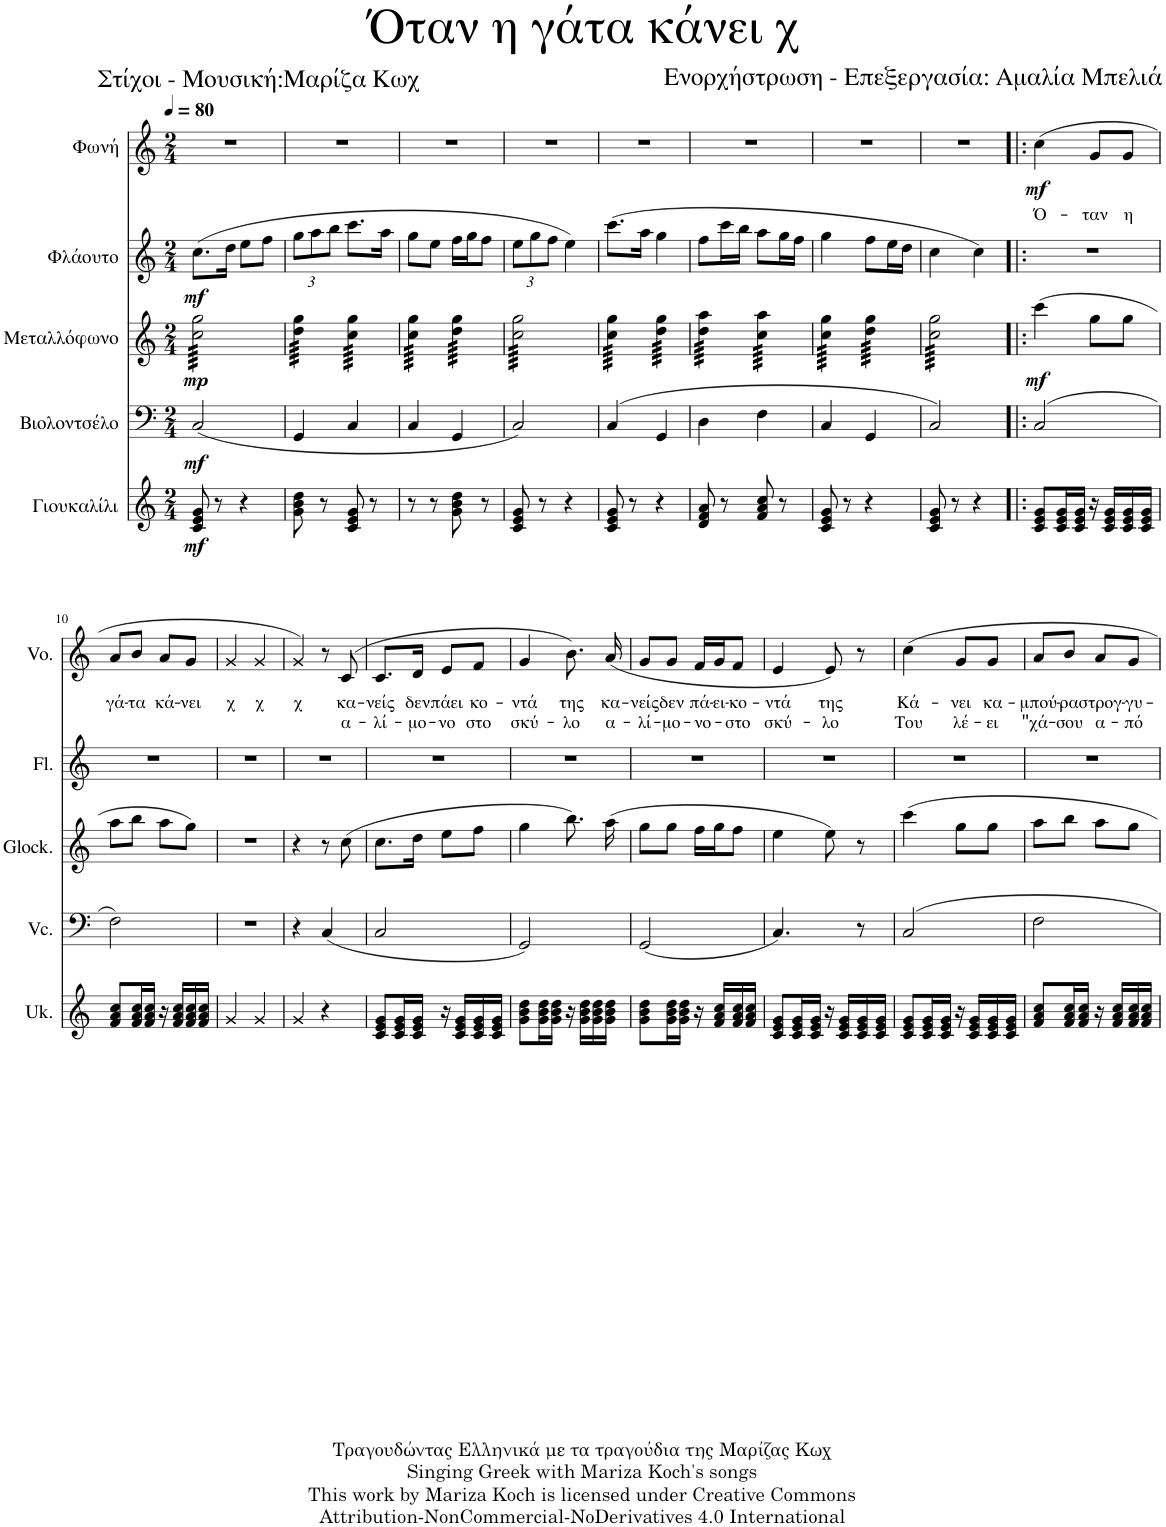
**kern	**dynam	**kern	**dynam	**kern	**dynam	**kern	**dynam	**kern	**text	**text	**dynam
*part5	*part5	*part4	*part4	*part3	*part3	*part2	*part2	*part1	*part1	*part1	*part1
*staff5	*staff5	*staff4	*staff4	*staff3	*staff3	*staff2	*staff2	*staff1	*staff1	*staff1	*staff1
*I"Γιουκαλίλι	*	*I"Βιολοντσέλο	*	*I"Μεταλλόφωνο	*	*I"Φλάουτο	*	*I"Φωνή	*	*	*
*clefG2	*	*clefF4	*	*clefG2	*	*clefG2	*	*clefG2	*	*	*
*	*	*	*	*Trd-14c-24	*	*	*	*	*	*	*
*k[]	*	*k[]	*	*k[]	*	*k[]	*	*k[]	*	*	*
*M2/4	*	*M2/4	*	*M2/4	*	*M2/4	*	*M2/4	*	*	*
*MM80	*	*MM80	*	*MM80	*	*MM80	*	*MM80	*	*	*
=1	=1	=1	=1	=1	=1	=1	=1	=1	=1	=1	=1
!	!LO:DY:b	!	!LO:DY:b	!	!LO:DY:b	!	!LO:DY:b	!	!	!	!
*	*	*	*	*tremolo	*	*	*	*	*	*	*
8c/ 8e/ 8g/	mf	(2C/	mf	64cc\ 64gg\LLLL	mp	(8.cc\L	mf	2r	.	.	.
.	.	.	.	64cc\ 64gg\	.	.	.	.	.	.	.
.	.	.	.	64cc\ 64gg\	.	.	.	.	.	.	.
.	.	.	.	64cc\ 64gg\	.	.	.	.	.	.	.
.	.	.	.	64cc\ 64gg\	.	.	.	.	.	.	.
.	.	.	.	64cc\ 64gg\	.	.	.	.	.	.	.
.	.	.	.	64cc\ 64gg\	.	.	.	.	.	.	.
.	.	.	.	64cc\ 64gg\	.	.	.	.	.	.	.
8r	.	.	.	64cc\ 64gg\	.	.	.	.	.	.	.
.	.	.	.	64cc\ 64gg\	.	.	.	.	.	.	.
.	.	.	.	64cc\ 64gg\	.	.	.	.	.	.	.
.	.	.	.	64cc\ 64gg\	.	.	.	.	.	.	.
.	.	.	.	64cc\ 64gg\	.	16dd\Jk	.	.	.	.	.
.	.	.	.	64cc\ 64gg\	.	.	.	.	.	.	.
.	.	.	.	64cc\ 64gg\	.	.	.	.	.	.	.
.	.	.	.	64cc\ 64gg\	.	.	.	.	.	.	.
4r	.	.	.	64cc\ 64gg\	.	8ee\L	.	.	.	.	.
.	.	.	.	64cc\ 64gg\	.	.	.	.	.	.	.
.	.	.	.	64cc\ 64gg\	.	.	.	.	.	.	.
.	.	.	.	64cc\ 64gg\	.	.	.	.	.	.	.
.	.	.	.	64cc\ 64gg\	.	.	.	.	.	.	.
.	.	.	.	64cc\ 64gg\	.	.	.	.	.	.	.
.	.	.	.	64cc\ 64gg\	.	.	.	.	.	.	.
.	.	.	.	64cc\ 64gg\	.	.	.	.	.	.	.
.	.	.	.	64cc\ 64gg\	.	8ff\J	.	.	.	.	.
.	.	.	.	64cc\ 64gg\	.	.	.	.	.	.	.
.	.	.	.	64cc\ 64gg\	.	.	.	.	.	.	.
.	.	.	.	64cc\ 64gg\	.	.	.	.	.	.	.
.	.	.	.	64cc\ 64gg\	.	.	.	.	.	.	.
.	.	.	.	64cc\ 64gg\	.	.	.	.	.	.	.
.	.	.	.	64cc\ 64gg\	.	.	.	.	.	.	.
.	.	.	.	64cc\ 64gg\JJJJ	.	.	.	.	.	.	.
=2	=2	=2	=2	=2	=2	=2	=2	=2	=2	=2	=2
*	*	*	*	*	*	*Xbrackettup	*	*	*	*	*
8g\ 8b\ 8dd\	.	4GG/	.	64dd\ 64gg\LLLL	.	12gg\L	.	2r	.	.	.
.	.	.	.	64dd\ 64gg\	.	.	.	.	.	.	.
.	.	.	.	64dd\ 64gg\	.	.	.	.	.	.	.
.	.	.	.	64dd\ 64gg\	.	.	.	.	.	.	.
.	.	.	.	64dd\ 64gg\	.	.	.	.	.	.	.
.	.	.	.	64dd\ 64gg\	.	.	.	.	.	.	.
.	.	.	.	.	.	12aa\	.	.	.	.	.
.	.	.	.	64dd\ 64gg\	.	.	.	.	.	.	.
.	.	.	.	64dd\ 64gg\	.	.	.	.	.	.	.
8r	.	.	.	64dd\ 64gg\	.	.	.	.	.	.	.
.	.	.	.	64dd\ 64gg\	.	.	.	.	.	.	.
.	.	.	.	64dd\ 64gg\	.	.	.	.	.	.	.
.	.	.	.	.	.	12bb\J	.	.	.	.	.
.	.	.	.	64dd\ 64gg\	.	.	.	.	.	.	.
.	.	.	.	64dd\ 64gg\	.	.	.	.	.	.	.
.	.	.	.	64dd\ 64gg\	.	.	.	.	.	.	.
.	.	.	.	64dd\ 64gg\	.	.	.	.	.	.	.
.	.	.	.	64dd\ 64gg\JJJJ	.	.	.	.	.	.	.
8c/ 8e/ 8g/	.	4C/	.	64cc\ 64gg\LLLL	.	8.ccc\L	.	.	.	.	.
.	.	.	.	64cc\ 64gg\	.	.	.	.	.	.	.
.	.	.	.	64cc\ 64gg\	.	.	.	.	.	.	.
.	.	.	.	64cc\ 64gg\	.	.	.	.	.	.	.
.	.	.	.	64cc\ 64gg\	.	.	.	.	.	.	.
.	.	.	.	64cc\ 64gg\	.	.	.	.	.	.	.
.	.	.	.	64cc\ 64gg\	.	.	.	.	.	.	.
.	.	.	.	64cc\ 64gg\	.	.	.	.	.	.	.
8r	.	.	.	64cc\ 64gg\	.	.	.	.	.	.	.
.	.	.	.	64cc\ 64gg\	.	.	.	.	.	.	.
.	.	.	.	64cc\ 64gg\	.	.	.	.	.	.	.
.	.	.	.	64cc\ 64gg\	.	.	.	.	.	.	.
.	.	.	.	64cc\ 64gg\	.	16aa\Jk	.	.	.	.	.
.	.	.	.	64cc\ 64gg\	.	.	.	.	.	.	.
.	.	.	.	64cc\ 64gg\	.	.	.	.	.	.	.
.	.	.	.	64cc\ 64gg\JJJJ	.	.	.	.	.	.	.
=3	=3	=3	=3	=3	=3	=3	=3	=3	=3	=3	=3
8r	.	4C/	.	64cc\ 64gg\LLLL	.	8gg\L	.	2r	.	.	.
.	.	.	.	64cc\ 64gg\	.	.	.	.	.	.	.
.	.	.	.	64cc\ 64gg\	.	.	.	.	.	.	.
.	.	.	.	64cc\ 64gg\	.	.	.	.	.	.	.
.	.	.	.	64cc\ 64gg\	.	.	.	.	.	.	.
.	.	.	.	64cc\ 64gg\	.	.	.	.	.	.	.
.	.	.	.	64cc\ 64gg\	.	.	.	.	.	.	.
.	.	.	.	64cc\ 64gg\	.	.	.	.	.	.	.
8r	.	.	.	64cc\ 64gg\	.	8ee\J	.	.	.	.	.
.	.	.	.	64cc\ 64gg\	.	.	.	.	.	.	.
.	.	.	.	64cc\ 64gg\	.	.	.	.	.	.	.
.	.	.	.	64cc\ 64gg\	.	.	.	.	.	.	.
.	.	.	.	64cc\ 64gg\	.	.	.	.	.	.	.
.	.	.	.	64cc\ 64gg\	.	.	.	.	.	.	.
.	.	.	.	64cc\ 64gg\	.	.	.	.	.	.	.
.	.	.	.	64cc\ 64gg\JJJJ	.	.	.	.	.	.	.
8g\ 8b\ 8dd\	.	4GG/	.	64dd\ 64gg\LLLL	.	16ff\LL	.	.	.	.	.
.	.	.	.	64dd\ 64gg\	.	.	.	.	.	.	.
.	.	.	.	64dd\ 64gg\	.	.	.	.	.	.	.
.	.	.	.	64dd\ 64gg\	.	.	.	.	.	.	.
.	.	.	.	64dd\ 64gg\	.	16gg\J	.	.	.	.	.
.	.	.	.	64dd\ 64gg\	.	.	.	.	.	.	.
.	.	.	.	64dd\ 64gg\	.	.	.	.	.	.	.
.	.	.	.	64dd\ 64gg\	.	.	.	.	.	.	.
8r	.	.	.	64dd\ 64gg\	.	8ff\J	.	.	.	.	.
.	.	.	.	64dd\ 64gg\	.	.	.	.	.	.	.
.	.	.	.	64dd\ 64gg\	.	.	.	.	.	.	.
.	.	.	.	64dd\ 64gg\	.	.	.	.	.	.	.
.	.	.	.	64dd\ 64gg\	.	.	.	.	.	.	.
.	.	.	.	64dd\ 64gg\	.	.	.	.	.	.	.
.	.	.	.	64dd\ 64gg\	.	.	.	.	.	.	.
.	.	.	.	64dd\ 64gg\JJJJ	.	.	.	.	.	.	.
=4	=4	=4	=4	=4	=4	=4	=4	=4	=4	=4	=4
8c/ 8e/ 8g/	.	2C/)	.	64cc\ 64gg\LLLL	.	12ee\L	.	2r	.	.	.
.	.	.	.	64cc\ 64gg\	.	.	.	.	.	.	.
.	.	.	.	64cc\ 64gg\	.	.	.	.	.	.	.
.	.	.	.	64cc\ 64gg\	.	.	.	.	.	.	.
.	.	.	.	64cc\ 64gg\	.	.	.	.	.	.	.
.	.	.	.	64cc\ 64gg\	.	.	.	.	.	.	.
.	.	.	.	.	.	12gg\	.	.	.	.	.
.	.	.	.	64cc\ 64gg\	.	.	.	.	.	.	.
.	.	.	.	64cc\ 64gg\	.	.	.	.	.	.	.
8r	.	.	.	64cc\ 64gg\	.	.	.	.	.	.	.
.	.	.	.	64cc\ 64gg\	.	.	.	.	.	.	.
.	.	.	.	64cc\ 64gg\	.	.	.	.	.	.	.
.	.	.	.	.	.	12ff\J	.	.	.	.	.
.	.	.	.	64cc\ 64gg\	.	.	.	.	.	.	.
.	.	.	.	64cc\ 64gg\	.	.	.	.	.	.	.
.	.	.	.	64cc\ 64gg\	.	.	.	.	.	.	.
.	.	.	.	64cc\ 64gg\	.	.	.	.	.	.	.
.	.	.	.	64cc\ 64gg\	.	.	.	.	.	.	.
4r	.	.	.	64cc\ 64gg\	.	4ee\)	.	.	.	.	.
.	.	.	.	64cc\ 64gg\	.	.	.	.	.	.	.
.	.	.	.	64cc\ 64gg\	.	.	.	.	.	.	.
.	.	.	.	64cc\ 64gg\	.	.	.	.	.	.	.
.	.	.	.	64cc\ 64gg\	.	.	.	.	.	.	.
.	.	.	.	64cc\ 64gg\	.	.	.	.	.	.	.
.	.	.	.	64cc\ 64gg\	.	.	.	.	.	.	.
.	.	.	.	64cc\ 64gg\	.	.	.	.	.	.	.
.	.	.	.	64cc\ 64gg\	.	.	.	.	.	.	.
.	.	.	.	64cc\ 64gg\	.	.	.	.	.	.	.
.	.	.	.	64cc\ 64gg\	.	.	.	.	.	.	.
.	.	.	.	64cc\ 64gg\	.	.	.	.	.	.	.
.	.	.	.	64cc\ 64gg\	.	.	.	.	.	.	.
.	.	.	.	64cc\ 64gg\	.	.	.	.	.	.	.
.	.	.	.	64cc\ 64gg\	.	.	.	.	.	.	.
.	.	.	.	64cc\ 64gg\JJJJ	.	.	.	.	.	.	.
=5	=5	=5	=5	=5	=5	=5	=5	=5	=5	=5	=5
8c/ 8e/ 8g/	.	(4C/	.	64cc\ 64gg\LLLL	.	(8.ccc\L	.	2r	.	.	.
.	.	.	.	64cc\ 64gg\	.	.	.	.	.	.	.
.	.	.	.	64cc\ 64gg\	.	.	.	.	.	.	.
.	.	.	.	64cc\ 64gg\	.	.	.	.	.	.	.
.	.	.	.	64cc\ 64gg\	.	.	.	.	.	.	.
.	.	.	.	64cc\ 64gg\	.	.	.	.	.	.	.
.	.	.	.	64cc\ 64gg\	.	.	.	.	.	.	.
.	.	.	.	64cc\ 64gg\	.	.	.	.	.	.	.
8r	.	.	.	64cc\ 64gg\	.	.	.	.	.	.	.
.	.	.	.	64cc\ 64gg\	.	.	.	.	.	.	.
.	.	.	.	64cc\ 64gg\	.	.	.	.	.	.	.
.	.	.	.	64cc\ 64gg\	.	.	.	.	.	.	.
.	.	.	.	64cc\ 64gg\	.	16aa\Jk	.	.	.	.	.
.	.	.	.	64cc\ 64gg\	.	.	.	.	.	.	.
.	.	.	.	64cc\ 64gg\	.	.	.	.	.	.	.
.	.	.	.	64cc\ 64gg\JJJJ	.	.	.	.	.	.	.
4r	.	4GG/	.	64dd\ 64gg\LLLL	.	4gg\	.	.	.	.	.
.	.	.	.	64dd\ 64gg\	.	.	.	.	.	.	.
.	.	.	.	64dd\ 64gg\	.	.	.	.	.	.	.
.	.	.	.	64dd\ 64gg\	.	.	.	.	.	.	.
.	.	.	.	64dd\ 64gg\	.	.	.	.	.	.	.
.	.	.	.	64dd\ 64gg\	.	.	.	.	.	.	.
.	.	.	.	64dd\ 64gg\	.	.	.	.	.	.	.
.	.	.	.	64dd\ 64gg\	.	.	.	.	.	.	.
.	.	.	.	64dd\ 64gg\	.	.	.	.	.	.	.
.	.	.	.	64dd\ 64gg\	.	.	.	.	.	.	.
.	.	.	.	64dd\ 64gg\	.	.	.	.	.	.	.
.	.	.	.	64dd\ 64gg\	.	.	.	.	.	.	.
.	.	.	.	64dd\ 64gg\	.	.	.	.	.	.	.
.	.	.	.	64dd\ 64gg\	.	.	.	.	.	.	.
.	.	.	.	64dd\ 64gg\	.	.	.	.	.	.	.
.	.	.	.	64dd\ 64gg\JJJJ	.	.	.	.	.	.	.
=6	=6	=6	=6	=6	=6	=6	=6	=6	=6	=6	=6
8d/ 8f/ 8a/	.	4D\	.	64dd\ 64aa\LLLL	.	8ff\L	.	2r	.	.	.
.	.	.	.	64dd\ 64aa\	.	.	.	.	.	.	.
.	.	.	.	64dd\ 64aa\	.	.	.	.	.	.	.
.	.	.	.	64dd\ 64aa\	.	.	.	.	.	.	.
.	.	.	.	64dd\ 64aa\	.	.	.	.	.	.	.
.	.	.	.	64dd\ 64aa\	.	.	.	.	.	.	.
.	.	.	.	64dd\ 64aa\	.	.	.	.	.	.	.
.	.	.	.	64dd\ 64aa\	.	.	.	.	.	.	.
8r	.	.	.	64dd\ 64aa\	.	16ccc\L	.	.	.	.	.
.	.	.	.	64dd\ 64aa\	.	.	.	.	.	.	.
.	.	.	.	64dd\ 64aa\	.	.	.	.	.	.	.
.	.	.	.	64dd\ 64aa\	.	.	.	.	.	.	.
.	.	.	.	64dd\ 64aa\	.	16bb\JJ	.	.	.	.	.
.	.	.	.	64dd\ 64aa\	.	.	.	.	.	.	.
.	.	.	.	64dd\ 64aa\	.	.	.	.	.	.	.
.	.	.	.	64dd\ 64aa\JJJJ	.	.	.	.	.	.	.
8f/ 8a/ 8cc/	.	4F\	.	64cc\ 64aa\LLLL	.	8aa\L	.	.	.	.	.
.	.	.	.	64cc\ 64aa\	.	.	.	.	.	.	.
.	.	.	.	64cc\ 64aa\	.	.	.	.	.	.	.
.	.	.	.	64cc\ 64aa\	.	.	.	.	.	.	.
.	.	.	.	64cc\ 64aa\	.	.	.	.	.	.	.
.	.	.	.	64cc\ 64aa\	.	.	.	.	.	.	.
.	.	.	.	64cc\ 64aa\	.	.	.	.	.	.	.
.	.	.	.	64cc\ 64aa\	.	.	.	.	.	.	.
8r	.	.	.	64cc\ 64aa\	.	16gg\L	.	.	.	.	.
.	.	.	.	64cc\ 64aa\	.	.	.	.	.	.	.
.	.	.	.	64cc\ 64aa\	.	.	.	.	.	.	.
.	.	.	.	64cc\ 64aa\	.	.	.	.	.	.	.
.	.	.	.	64cc\ 64aa\	.	16ff\JJ	.	.	.	.	.
.	.	.	.	64cc\ 64aa\	.	.	.	.	.	.	.
.	.	.	.	64cc\ 64aa\	.	.	.	.	.	.	.
.	.	.	.	64cc\ 64aa\JJJJ	.	.	.	.	.	.	.
=7	=7	=7	=7	=7	=7	=7	=7	=7	=7	=7	=7
8c/ 8e/ 8g/	.	4C/	.	64cc\ 64gg\LLLL	.	4gg\	.	2r	.	.	.
.	.	.	.	64cc\ 64gg\	.	.	.	.	.	.	.
.	.	.	.	64cc\ 64gg\	.	.	.	.	.	.	.
.	.	.	.	64cc\ 64gg\	.	.	.	.	.	.	.
.	.	.	.	64cc\ 64gg\	.	.	.	.	.	.	.
.	.	.	.	64cc\ 64gg\	.	.	.	.	.	.	.
.	.	.	.	64cc\ 64gg\	.	.	.	.	.	.	.
.	.	.	.	64cc\ 64gg\	.	.	.	.	.	.	.
8r	.	.	.	64cc\ 64gg\	.	.	.	.	.	.	.
.	.	.	.	64cc\ 64gg\	.	.	.	.	.	.	.
.	.	.	.	64cc\ 64gg\	.	.	.	.	.	.	.
.	.	.	.	64cc\ 64gg\	.	.	.	.	.	.	.
.	.	.	.	64cc\ 64gg\	.	.	.	.	.	.	.
.	.	.	.	64cc\ 64gg\	.	.	.	.	.	.	.
.	.	.	.	64cc\ 64gg\	.	.	.	.	.	.	.
.	.	.	.	64cc\ 64gg\JJJJ	.	.	.	.	.	.	.
4r	.	4GG/	.	64dd\ 64gg\LLLL	.	8ff\L	.	.	.	.	.
.	.	.	.	64dd\ 64gg\	.	.	.	.	.	.	.
.	.	.	.	64dd\ 64gg\	.	.	.	.	.	.	.
.	.	.	.	64dd\ 64gg\	.	.	.	.	.	.	.
.	.	.	.	64dd\ 64gg\	.	.	.	.	.	.	.
.	.	.	.	64dd\ 64gg\	.	.	.	.	.	.	.
.	.	.	.	64dd\ 64gg\	.	.	.	.	.	.	.
.	.	.	.	64dd\ 64gg\	.	.	.	.	.	.	.
.	.	.	.	64dd\ 64gg\	.	16ee\L	.	.	.	.	.
.	.	.	.	64dd\ 64gg\	.	.	.	.	.	.	.
.	.	.	.	64dd\ 64gg\	.	.	.	.	.	.	.
.	.	.	.	64dd\ 64gg\	.	.	.	.	.	.	.
.	.	.	.	64dd\ 64gg\	.	16dd\JJ	.	.	.	.	.
.	.	.	.	64dd\ 64gg\	.	.	.	.	.	.	.
.	.	.	.	64dd\ 64gg\	.	.	.	.	.	.	.
.	.	.	.	64dd\ 64gg\JJJJ	.	.	.	.	.	.	.
=8	=8	=8	=8	=8	=8	=8	=8	=8	=8	=8	=8
8c/ 8e/ 8g/	.	2C/)	.	64cc\ 64gg\LLLL	.	4cc\	.	2r	.	.	.
.	.	.	.	64cc\ 64gg\	.	.	.	.	.	.	.
.	.	.	.	64cc\ 64gg\	.	.	.	.	.	.	.
.	.	.	.	64cc\ 64gg\	.	.	.	.	.	.	.
.	.	.	.	64cc\ 64gg\	.	.	.	.	.	.	.
.	.	.	.	64cc\ 64gg\	.	.	.	.	.	.	.
.	.	.	.	64cc\ 64gg\	.	.	.	.	.	.	.
.	.	.	.	64cc\ 64gg\	.	.	.	.	.	.	.
8r	.	.	.	64cc\ 64gg\	.	.	.	.	.	.	.
.	.	.	.	64cc\ 64gg\	.	.	.	.	.	.	.
.	.	.	.	64cc\ 64gg\	.	.	.	.	.	.	.
.	.	.	.	64cc\ 64gg\	.	.	.	.	.	.	.
.	.	.	.	64cc\ 64gg\	.	.	.	.	.	.	.
.	.	.	.	64cc\ 64gg\	.	.	.	.	.	.	.
.	.	.	.	64cc\ 64gg\	.	.	.	.	.	.	.
.	.	.	.	64cc\ 64gg\	.	.	.	.	.	.	.
4r	.	.	.	64cc\ 64gg\	.	4cc\)	.	.	.	.	.
.	.	.	.	64cc\ 64gg\	.	.	.	.	.	.	.
.	.	.	.	64cc\ 64gg\	.	.	.	.	.	.	.
.	.	.	.	64cc\ 64gg\	.	.	.	.	.	.	.
.	.	.	.	64cc\ 64gg\	.	.	.	.	.	.	.
.	.	.	.	64cc\ 64gg\	.	.	.	.	.	.	.
.	.	.	.	64cc\ 64gg\	.	.	.	.	.	.	.
.	.	.	.	64cc\ 64gg\	.	.	.	.	.	.	.
.	.	.	.	64cc\ 64gg\	.	.	.	.	.	.	.
.	.	.	.	64cc\ 64gg\	.	.	.	.	.	.	.
.	.	.	.	64cc\ 64gg\	.	.	.	.	.	.	.
.	.	.	.	64cc\ 64gg\	.	.	.	.	.	.	.
.	.	.	.	64cc\ 64gg\	.	.	.	.	.	.	.
.	.	.	.	64cc\ 64gg\	.	.	.	.	.	.	.
.	.	.	.	64cc\ 64gg\	.	.	.	.	.	.	.
.	.	.	.	64cc\ 64gg\JJJJ	.	.	.	.	.	.	.
*	*	*	*	*Xtremolo	*	*	*	*	*	*	*
=9!|:	=9!|:	=9!|:	=9!|:	=9!|:	=9!|:	=9!|:	=9!|:	=9!|:	=9!|:	=9!|:	=9!|:
!	!	!	!	!	!LO:DY:b	!	!	!	!LO:LY:b	!	!LO:DY:b
8c/ 8e/ 8g/L	.	(2C/	.	(4ccc\	mf	2r	.	(4cc\	Ό-	.	mf
16c/ 16e/ 16g/L	.	.	.	.	.	.	.	.	.	.	.
16c/ 16e/ 16g/JJ	.	.	.	.	.	.	.	.	.	.	.
!	!	!	!	!	!	!	!	!	!LO:LY:b	!	!
16r	.	.	.	8gg\L	.	.	.	8g/L	-ταν	.	.
16c/ 16e/ 16g/LL	.	.	.	.	.	.	.	.	.	.	.
!	!	!	!	!	!	!	!	!	!LO:LY:b	!	!
16c/ 16e/ 16g/	.	.	.	8gg\J	.	.	.	8g/J	η	.	.
16c/ 16e/ 16g/JJ	.	.	.	.	.	.	.	.	.	.	.
!!LO:LB:g=z
=10	=10	=10	=10	=10	=10	=10	=10	=10	=10	=10	=10
!	!	!	!	!	!	!	!	!	!LO:LY:b	!	!
8f/ 8a/ 8cc/L	.	2F\)	.	8aa\L	.	2r	.	8a/L	γά-	.	.
!	!	!	!	!	!	!	!	!	!LO:LY:b	!	!
16f/ 16a/ 16cc/L	.	.	.	8bb\J	.	.	.	8b/J	-τα	.	.
16f/ 16a/ 16cc/JJ	.	.	.	.	.	.	.	.	.	.	.
!	!	!	!	!	!	!	!	!	!LO:LY:b	!	!
16r	.	.	.	8aa\L	.	.	.	8a/L	κά-	.	.
16f/ 16a/ 16cc/LL	.	.	.	.	.	.	.	.	.	.	.
!	!	!	!	!	!	!	!	!	!LO:LY:b	!	!
16f/ 16a/ 16cc/	.	.	.	8gg\J)	.	.	.	8g/J	-νει	.	.
16f/ 16a/ 16cc/JJ	.	.	.	.	.	.	.	.	.	.	.
=11	=11	=11	=11	=11	=11	=11	=11	=11	=11	=11	=11
!	!	!	!	!	!	!	!	!	!LO:LY:b	!	!
4g/	.	2r	.	2r	.	2r	.	4g/	χ	.	.
!	!	!	!	!	!	!	!	!	!LO:LY:b	!	!
4g/	.	.	.	.	.	.	.	4g/	χ	.	.
=12	=12	=12	=12	=12	=12	=12	=12	=12	=12	=12	=12
!	!	!	!	!	!	!	!	!	!LO:LY:b	!	!
4g/	.	4r	.	4r	.	2r	.	4g/)	χ	.	.
4r	.	(4C/	.	8r	.	.	.	8r	.	.	.
!	!	!	!	!	!	!	!	!	!LO:LY:b	!LO:LY:b	!
.	.	.	.	(8cc\	.	.	.	(8c/	κα-	α-	.
=13	=13	=13	=13	=13	=13	=13	=13	=13	=13	=13	=13
!	!	!	!	!	!	!	!	!	!LO:LY:b	!LO:LY:b	!
8c/ 8e/ 8g/L	.	2C/	.	8.cc\L	.	2r	.	8.c/L	-νείς	-λί-	.
16c/ 16e/ 16g/L	.	.	.	.	.	.	.	.	.	.	.
!	!	!	!	!	!	!	!	!	!LO:LY:b	!LO:LY:b	!
16c/ 16e/ 16g/JJ	.	.	.	16dd\Jk	.	.	.	16d/Jk	δεν	-μο-	.
!	!	!	!	!	!	!	!	!	!LO:LY:b	!LO:LY:b	!
16r	.	.	.	8ee\L	.	.	.	8e/L	πάει	-νο	.
16c/ 16e/ 16g/LL	.	.	.	.	.	.	.	.	.	.	.
!	!	!	!	!	!	!	!	!	!LO:LY:b	!LO:LY:b	!
16c/ 16e/ 16g/	.	.	.	8ff\J	.	.	.	8f/J	κο-	στο	.
16c/ 16e/ 16g/JJ	.	.	.	.	.	.	.	.	.	.	.
=14	=14	=14	=14	=14	=14	=14	=14	=14	=14	=14	=14
!	!	!	!	!	!	!	!	!	!LO:LY:b	!LO:LY:b	!
8g\ 8b\ 8dd\L	.	2GG/)	.	4gg\	.	2r	.	4g/	-ντά	σκύ-	.
16g\ 16b\ 16dd\L	.	.	.	.	.	.	.	.	.	.	.
16g\ 16b\ 16dd\JJ	.	.	.	.	.	.	.	.	.	.	.
!	!	!	!	!	!	!	!	!	!LO:LY:b	!LO:LY:b	!
16r	.	.	.	8.bb\)	.	.	.	8.b\)	της	-λο	.
16g\ 16b\ 16dd\LL	.	.	.	.	.	.	.	.	.	.	.
16g\ 16b\ 16dd\	.	.	.	.	.	.	.	.	.	.	.
!	!	!	!	!	!	!	!	!	!LO:LY:b	!LO:LY:b	!
16g\ 16b\ 16dd\JJ	.	.	.	(16aa\	.	.	.	(16a/	κα-	α-	.
=15	=15	=15	=15	=15	=15	=15	=15	=15	=15	=15	=15
!	!	!	!	!	!	!	!	!	!LO:LY:b	!LO:LY:b	!
8g\ 8b\ 8dd\L	.	(2GG/	.	8gg\L	.	2r	.	8g/L	-νείς	-λί-	.
!	!	!	!	!	!	!	!	!	!LO:LY:b	!LO:LY:b	!
16g\ 16b\ 16dd\L	.	.	.	8gg\J	.	.	.	8g/J	δεν	-μο-	.
16g\ 16b\ 16dd\JJ	.	.	.	.	.	.	.	.	.	.	.
!	!	!	!	!	!	!	!	!	!LO:LY:b	!LO:LY:b	!
16r	.	.	.	16ff\LL	.	.	.	16f/LL	πά-	-νο-	.
!	!	!	!	!	!	!	!	!	!LO:LY:b	!	!
16f/ 16a/ 16cc/LL	.	.	.	16gg\J	.	.	.	16g/J	-ει-	.	.
!	!	!	!	!	!	!	!	!	!LO:LY:b	!LO:LY:b	!
16f/ 16a/ 16cc/	.	.	.	8ff\J	.	.	.	8f/J	-κο-	-στο	.
16f/ 16a/ 16cc/JJ	.	.	.	.	.	.	.	.	.	.	.
=16	=16	=16	=16	=16	=16	=16	=16	=16	=16	=16	=16
!	!	!	!	!	!	!	!	!	!LO:LY:b	!LO:LY:b	!
8c/ 8e/ 8g/L	.	4.C/)	.	4ee\	.	2r	.	4e/	-ντά	σκύ-	.
16c/ 16e/ 16g/L	.	.	.	.	.	.	.	.	.	.	.
16c/ 16e/ 16g/JJ	.	.	.	.	.	.	.	.	.	.	.
!	!	!	!	!	!	!	!	!	!LO:LY:b	!LO:LY:b	!
16r	.	.	.	8ee\)	.	.	.	8e/)	της	-λο	.
16c/ 16e/ 16g/LL	.	.	.	.	.	.	.	.	.	.	.
16c/ 16e/ 16g/	.	8r	.	8r	.	.	.	8r	.	.	.
16c/ 16e/ 16g/JJ	.	.	.	.	.	.	.	.	.	.	.
=17	=17	=17	=17	=17	=17	=17	=17	=17	=17	=17	=17
!	!	!	!	!	!	!	!	!	!LO:LY:b	!LO:LY:b	!
8c/ 8e/ 8g/L	.	2C/	.	4ccc\	.	2r	.	4cc\	Κά-	Του	.
16c/ 16e/ 16g/L	.	.	.	.	.	.	.	.	.	.	.
16c/ 16e/ 16g/JJ	.	.	.	.	.	.	.	.	.	.	.
!	!	!	!	!	!	!	!	!	!LO:LY:b	!LO:LY:b	!
16r	.	.	.	8gg\L	.	.	.	8g/L	-νει	λέ-	.
16c/ 16e/ 16g/LL	.	.	.	.	.	.	.	.	.	.	.
!	!	!	!	!	!	!	!	!	!LO:LY:b	!LO:LY:b	!
16c/ 16e/ 16g/	.	.	.	8gg\J	.	.	.	8g/J	κα-	-ει	.
16c/ 16e/ 16g/JJ	.	.	.	.	.	.	.	.	.	.	.
=18	=18	=18	=18	=18	=18	=18	=18	=18	=18	=18	=18
!	!	!	!	!	!	!	!	!	!LO:LY:b	!LO:LY:b	!
8f/ 8a/ 8cc/L	.	2F\	.	8aa\L	.	2r	.	8a/L	-μπού-	" χά	.
!	!	!	!	!	!	!	!	!	!LO:LY:b	!LO:LY:b	!
16f/ 16a/ 16cc/L	.	.	.	8bb\J	.	.	.	8b/J	-ρα	-σου	.
16f/ 16a/ 16cc/JJ	.	.	.	.	.	.	.	.	.	.	.
!	!	!	!	!	!	!	!	!	!LO:LY:b	!LO:LY:b	!
16r	.	.	.	8aa\L	.	.	.	8a/L	στρογ-	α-	.
16f/ 16a/ 16cc/LL	.	.	.	.	.	.	.	.	.	.	.
!	!	!	!	!	!	!	!	!	!LO:LY:b	!LO:LY:b	!
16f/ 16a/ 16cc/	.	.	.	8gg\J	.	.	.	8g/J	-γυ-	-πό	.
16f/ 16a/ 16cc/JJ	.	.	.	.	.	.	.	.	.	.	.
=	=	=	=	=	=	=	=	=	=	=	=
*-	*-	*-	*-	*-	*-	*-	*-	*-	*-	*-	*-
